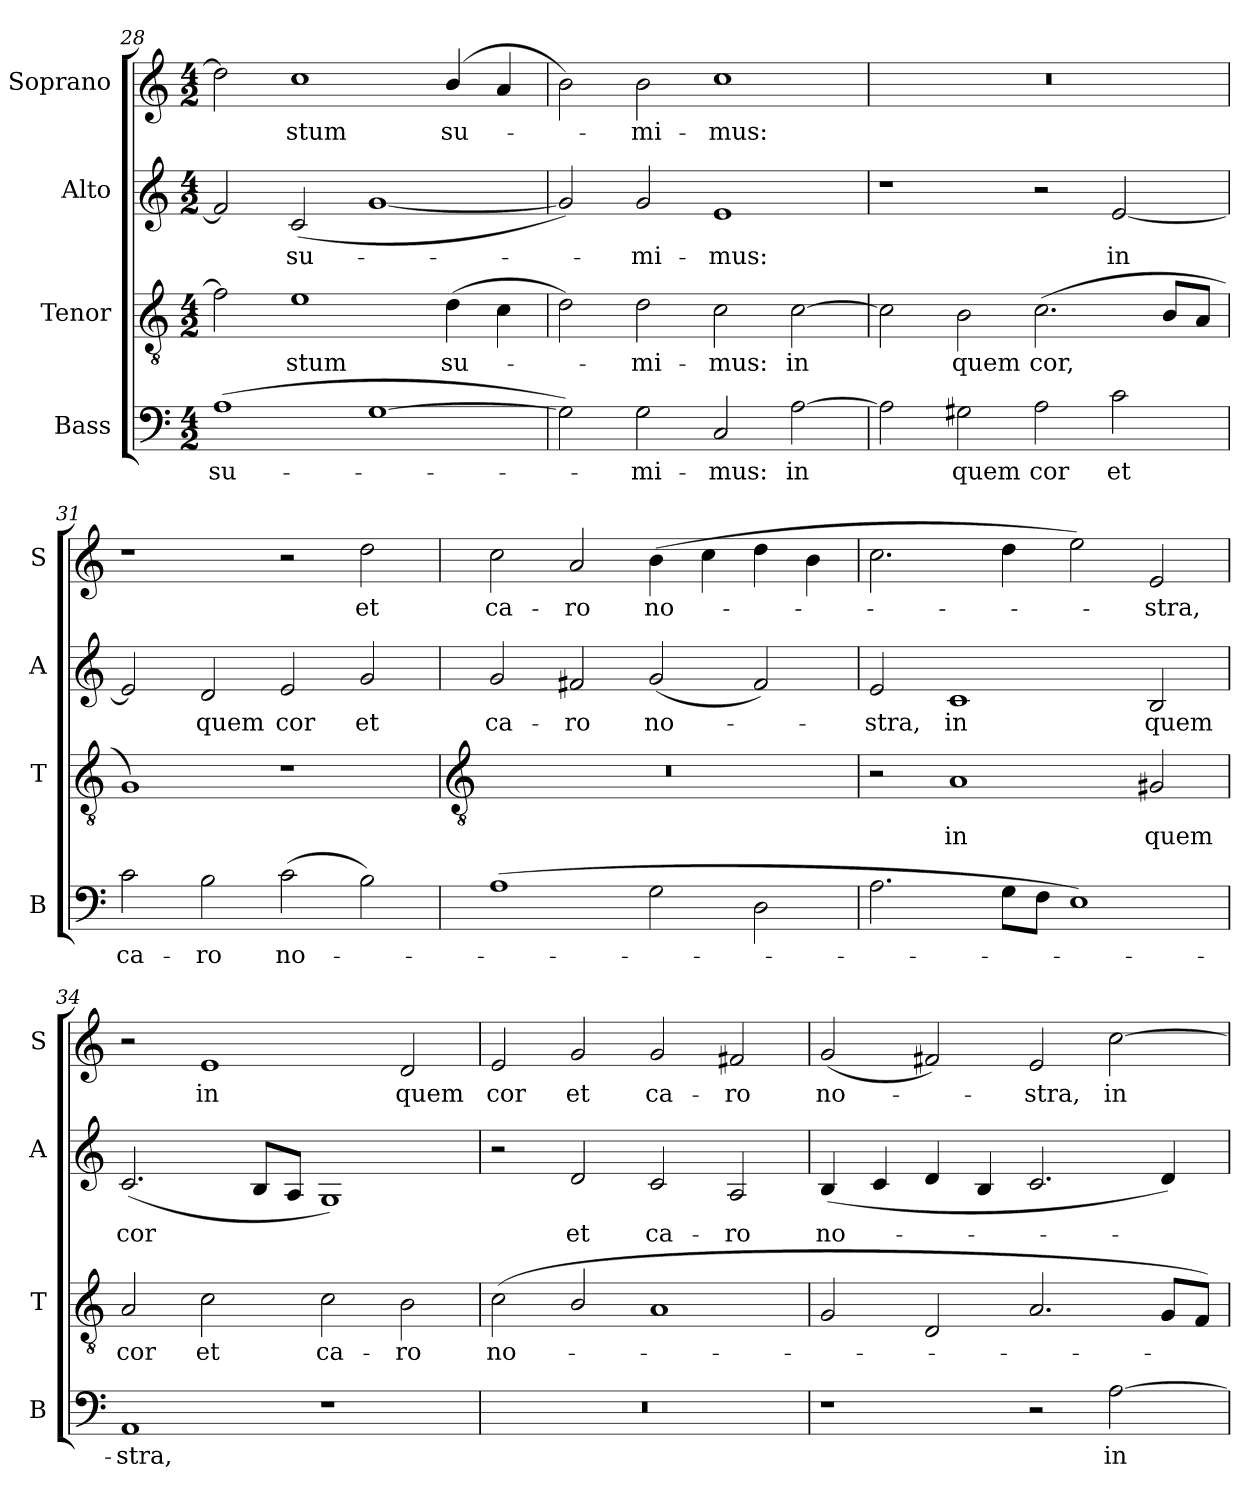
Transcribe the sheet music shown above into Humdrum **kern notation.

**kern	**text	**kern	**text	**kern	**text	**kern	**text
*part4	*part4	*part3	*part3	*part2	*part2	*part1	*part1
*staff4	*staff4	*staff3	*staff3	*staff2	*staff2	*staff1	*staff1
*I"Bass	*	*I"Tenor	*	*I"Alto	*	*I"Soprano	*
*I'B	*	*I'T	*	*I'A	*	*I'S	*
*clefF4	*	*clefGv2	*	*clefG2	*	*clefG2	*
*k[]	*	*k[]	*	*k[]	*	*k[]	*
*C:	*	*C:	*	*C:	*	*C:	*
*M4/2	*	*M4/2	*	*M4/2	*	*M4/2	*
=28	=28	=28	=28	=28	=28	=28	=28
!	!LO:LY:b	!	!	!	!	!	!
(>1A	su-	2f]	.	2f]	.	2dd]	.
!	!	!	!LO:LY:b	!	!LO:LY:b	!	!LO:LY:b
.	.	1e	stum	(<2c	su-	1cc	stum
[1G	.	.	.	[1g	.	.	.
!	!	!	!LO:LY:b	!	!	!	!LO:LY:b
.	.	(>4d	su-	.	.	(<4b/	su-
.	.	4c	.	.	.	4a	.
=29	=29	=29	=29	=29	=29	=29	=29
2G])	.	2d)	.	2g])	.	2b)	.
!	!LO:LY:b	!	!LO:LY:b	!	!LO:LY:b	!	!LO:LY:b
2G	mi-	2d	mi-	2g	mi-	2b	mi-
!	!LO:LY:b	!	!LO:LY:b	!	!LO:LY:b	!	!LO:LY:b
2C	-mus:	2c	-mus:	1e	-mus:	1cc	-mus:
!	!LO:LY:b	!	!LO:LY:b	!	!	!	!
[2A	in	[2c	in	.	.	.	.
=30	=30	=30	=30	=30	=30	=30	=30
2A]	.	2c]	.	1r	.	0r	.
!	!LO:LY:b	!	!LO:LY:b	!	!	!	!
2G#X	quem	2B	quem	.	.	.	.
!	!LO:LY:b	!	!LO:LY:b	!	!	!	!
2A	cor	(<2.c	cor,	2r	.	.	.
!	!LO:LY:b	!	!	!	!LO:LY:b	!	!
2c	et	.	.	[2e	in	.	.
.	.	8BL	.	.	.	.	.
.	.	8AJ	.	.	.	.	.
=31	=31	=31	=31	=31	=31	=31	=31
!	!LO:LY:b	!	!	!	!	!	!
2c	ca-	1G)	.	2e]	.	1r	.
!	!LO:LY:b	!	!	!	!LO:LY:b	!	!
2B	-ro	.	.	2d	quem	.	.
!	!LO:LY:b	!	!	!	!LO:LY:b	!	!
(>2c	no-	1r	.	2e	cor	2r	.
!	!	!	!	!	!LO:LY:b	!	!LO:LY:b
2B)	.	.	.	2g	et	2dd	et
!!LO:LB:g=z
=32	=32	=32	=32	=32	=32	=32	=32
*	*	*clefGv2	*	*	*	*	*
!	!	!	!	!	!LO:LY:b	!	!LO:LY:b
(>1A	.	0r	.	2g	ca-	2cc	ca-
!	!	!	!	!	!LO:LY:b	!	!LO:LY:b
.	.	.	.	2f#X	-ro	2a	-ro
!	!	!	!	!	!LO:LY:b	!	!LO:LY:b
2G	.	.	.	(<2g	no-	(>4b	no-
.	.	.	.	.	.	4cc	.
2D	.	.	.	2f#)	.	4dd	.
.	.	.	.	.	.	4b	.
=33	=33	=33	=33	=33	=33	=33	=33
!	!	!	!	!	!LO:LY:b	!	!
2.A	.	2r	.	2e	stra,	2.cc	.
!	!	!	!LO:LY:b	!	!LO:LY:b	!	!
.	.	1A	in	1c	in	.	.
8GL	.	.	.	.	.	4dd	.
8FJ	.	.	.	.	.	.	.
1E)	.	.	.	.	.	2ee)	.
!	!	!	!LO:LY:b	!	!LO:LY:b	!	!LO:LY:b
.	.	2G#X	quem	2B	quem	2e	stra,
=34	=34	=34	=34	=34	=34	=34	=34
!	!LO:LY:b	!	!LO:LY:b	!	!LO:LY:b	!	!
1AA	stra,	2A	cor	(<2.c	cor	2r	.
!	!	!	!LO:LY:b	!	!	!	!LO:LY:b
.	.	2c	et	.	.	1e	in
.	.	.	.	8BL	.	.	.
.	.	.	.	8AJ	.	.	.
!	!	!	!LO:LY:b	!	!	!	!
1r	.	2c	ca-	1G)	.	.	.
!	!	!	!LO:LY:b	!	!	!	!LO:LY:b
.	.	2B	-ro	.	.	2d	quem
=35	=35	=35	=35	=35	=35	=35	=35
!	!	!	!LO:LY:b	!	!	!	!LO:LY:b
0r	.	(<2c	no-	2r	.	2e	cor
!	!	!	!	!	!LO:LY:b	!	!LO:LY:b
.	.	2B/	.	2d	et	2g	et
!	!	!	!	!	!LO:LY:b	!	!LO:LY:b
.	.	1A	.	2c	ca-	2g	ca-
!	!	!	!	!	!LO:LY:b	!	!LO:LY:b
.	.	.	.	2A	-ro	2f#X	-ro
=36	=36	=36	=36	=36	=36	=36	=36
!	!	!	!	!	!LO:LY:b	!	!LO:LY:b
1r	.	2G	.	(<4B	no-	(<2g	no-
.	.	.	.	4c	.	.	.
.	.	2D	.	4d	.	2f#X)	.
.	.	.	.	4B	.	.	.
!	!	!	!	!	!	!	!LO:LY:b
2r	.	2.A	.	2.c	.	2e	stra,
!	!LO:LY:b	!	!	!	!	!	!LO:LY:b
[2A	in	.	.	.	.	[2cc	in
.	.	8GL	.	4d)	.	.	.
.	.	8FJ)	.	.	.	.	.
=	=	=	=	=	=	=	=
*-	*-	*-	*-	*-	*-	*-	*-
